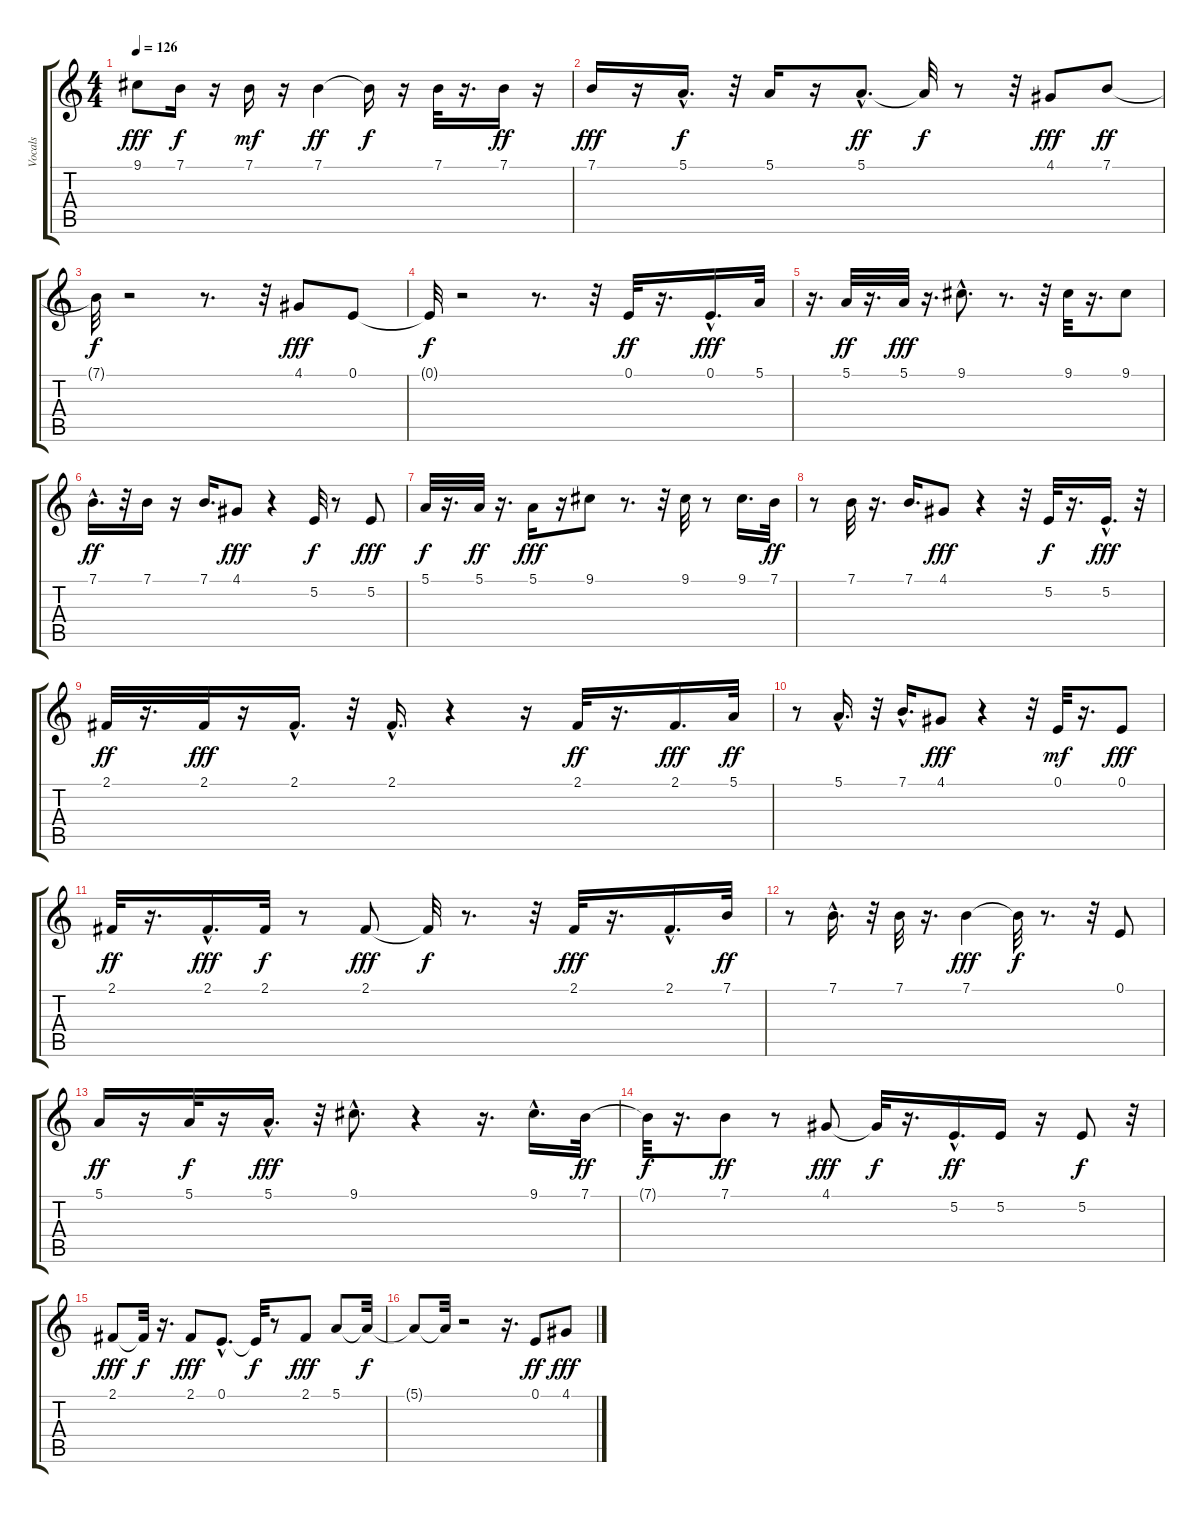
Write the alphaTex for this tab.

\track ("Vocals" "Vocals") {instrument englishhorn}
\staff {score tabs}
\tuning (E4 B3 G3 D3 A2 E2) {hide}
\ts (4 4)
\tempo 126
\clef g2
\ks c
9.1.8{dy fff} 7.1.16{dy f} r.16 7.1.16{dy mf} r.16 7.1.4{dy ff} 7.1{t}.16{dy f} r.16 7.1.32 r.16{d} 7.1.16{dy ff} r.16 |
7.1.16{dy fff} r.16 5.1{hac}.16{d dy f} r.32 5.1.16 r.16 5.1{hac}.8{d dy ff} 5.1{t}.32{dy f} r.8 r.32 4.1.8{dy fff} 7.1.8{dy ff} |
7.1{t}.32{dy f} r.2 r.8{d} r.32 4.1.8{dy fff} 0.1.8 |
0.1{t}.32{dy f} r.2 r.8{d} r.32 0.1.32{dy ff} r.16{d} 0.1{hac}.16{d dy fff} 5.1.32 |
r.16{d} 5.1.32{dy ff} r.16{d} 5.1.32{dy fff} r.16{d} 9.1{hac}.8{d} r.8{d} r.32 9.1.32 r.16{d} 9.1.8 |
7.1{hac}.16{d dy ff} r.32 7.1.16 r.16 7.1.16{d} 4.1.8{dy fff} r.4 5.2.32{dy f} r.8 5.2.8{dy fff} |
5.1.32{dy f} r.16{d} 5.1.32{dy ff} r.16{d} 5.1.16{dy fff} r.16 9.1.8 r.8{d} r.32 9.1.32 r.8 9.1.16{d} 7.1.32{dy ff} |
r.8 7.1.32 r.16{d} 7.1.16{d} 4.1.8{dy fff} r.4 r.32 5.2.32{dy f} r.16{d} 5.2{hac}.16{d dy fff} r.32 |
2.1.32{dy ff} r.16{d} 2.1.32{dy fff} r.16 2.1{hac}.16{d} r.32 2.1{hac}.16{d} r.4 r.16 2.1.32{dy ff} r.16{d} 2.1.16{d dy fff} 5.1.32{dy ff} |
r.8 5.1{hac}.16{d} r.32 7.1{hac}.16{d} 4.1.8{dy fff} r.4 r.32 0.1.32{dy mf} r.16{d} 0.1.8{dy fff} |
2.1.32{dy ff} r.16{d} 2.1{hac}.16{d dy fff} 2.1.32{dy f} r.8 2.1.8{dy fff} 2.1{t}.32{dy f} r.8{d} r.32 2.1.32{dy fff} r.16{d} 2.1{hac}.16{d} 7.1.32{dy ff} |
r.8 7.1{hac}.16{d} r.32 7.1.32 r.16{d} 7.1.4{dy fff} 7.1{t}.32{dy f} r.8{d} r.32 0.1.8 |
5.1.16{dy ff} r.16 5.1.32{dy f} r.16 5.1{hac}.16{d dy fff} r.32 9.1{hac}.8{d} r.4 r.16{d} 9.1{hac}.16{d} 7.1.32{dy ff} |
7.1{t}.32{dy f} r.16{d} 7.1.8{dy ff} r.8 4.1.8{dy fff} 4.1{t}.32{dy f} r.16{d} 5.2{hac}.16{d dy ff} 5.2.16 r.16 5.2.8{dy f} r.32 |
2.1.8{dy fff} 2.1{t}.32{dy f} r.16{d} 2.1.8{dy fff} 0.1{hac}.8{d} 0.1{t}.32{dy f} r.8 2.1.8{dy fff} 5.1.8 5.1{t}.32{dy f} |
5.1{t}.8 5.1{t}.32 r.2 r.16{d} 0.1.8{dy ff} 4.1.8{dy fff}
